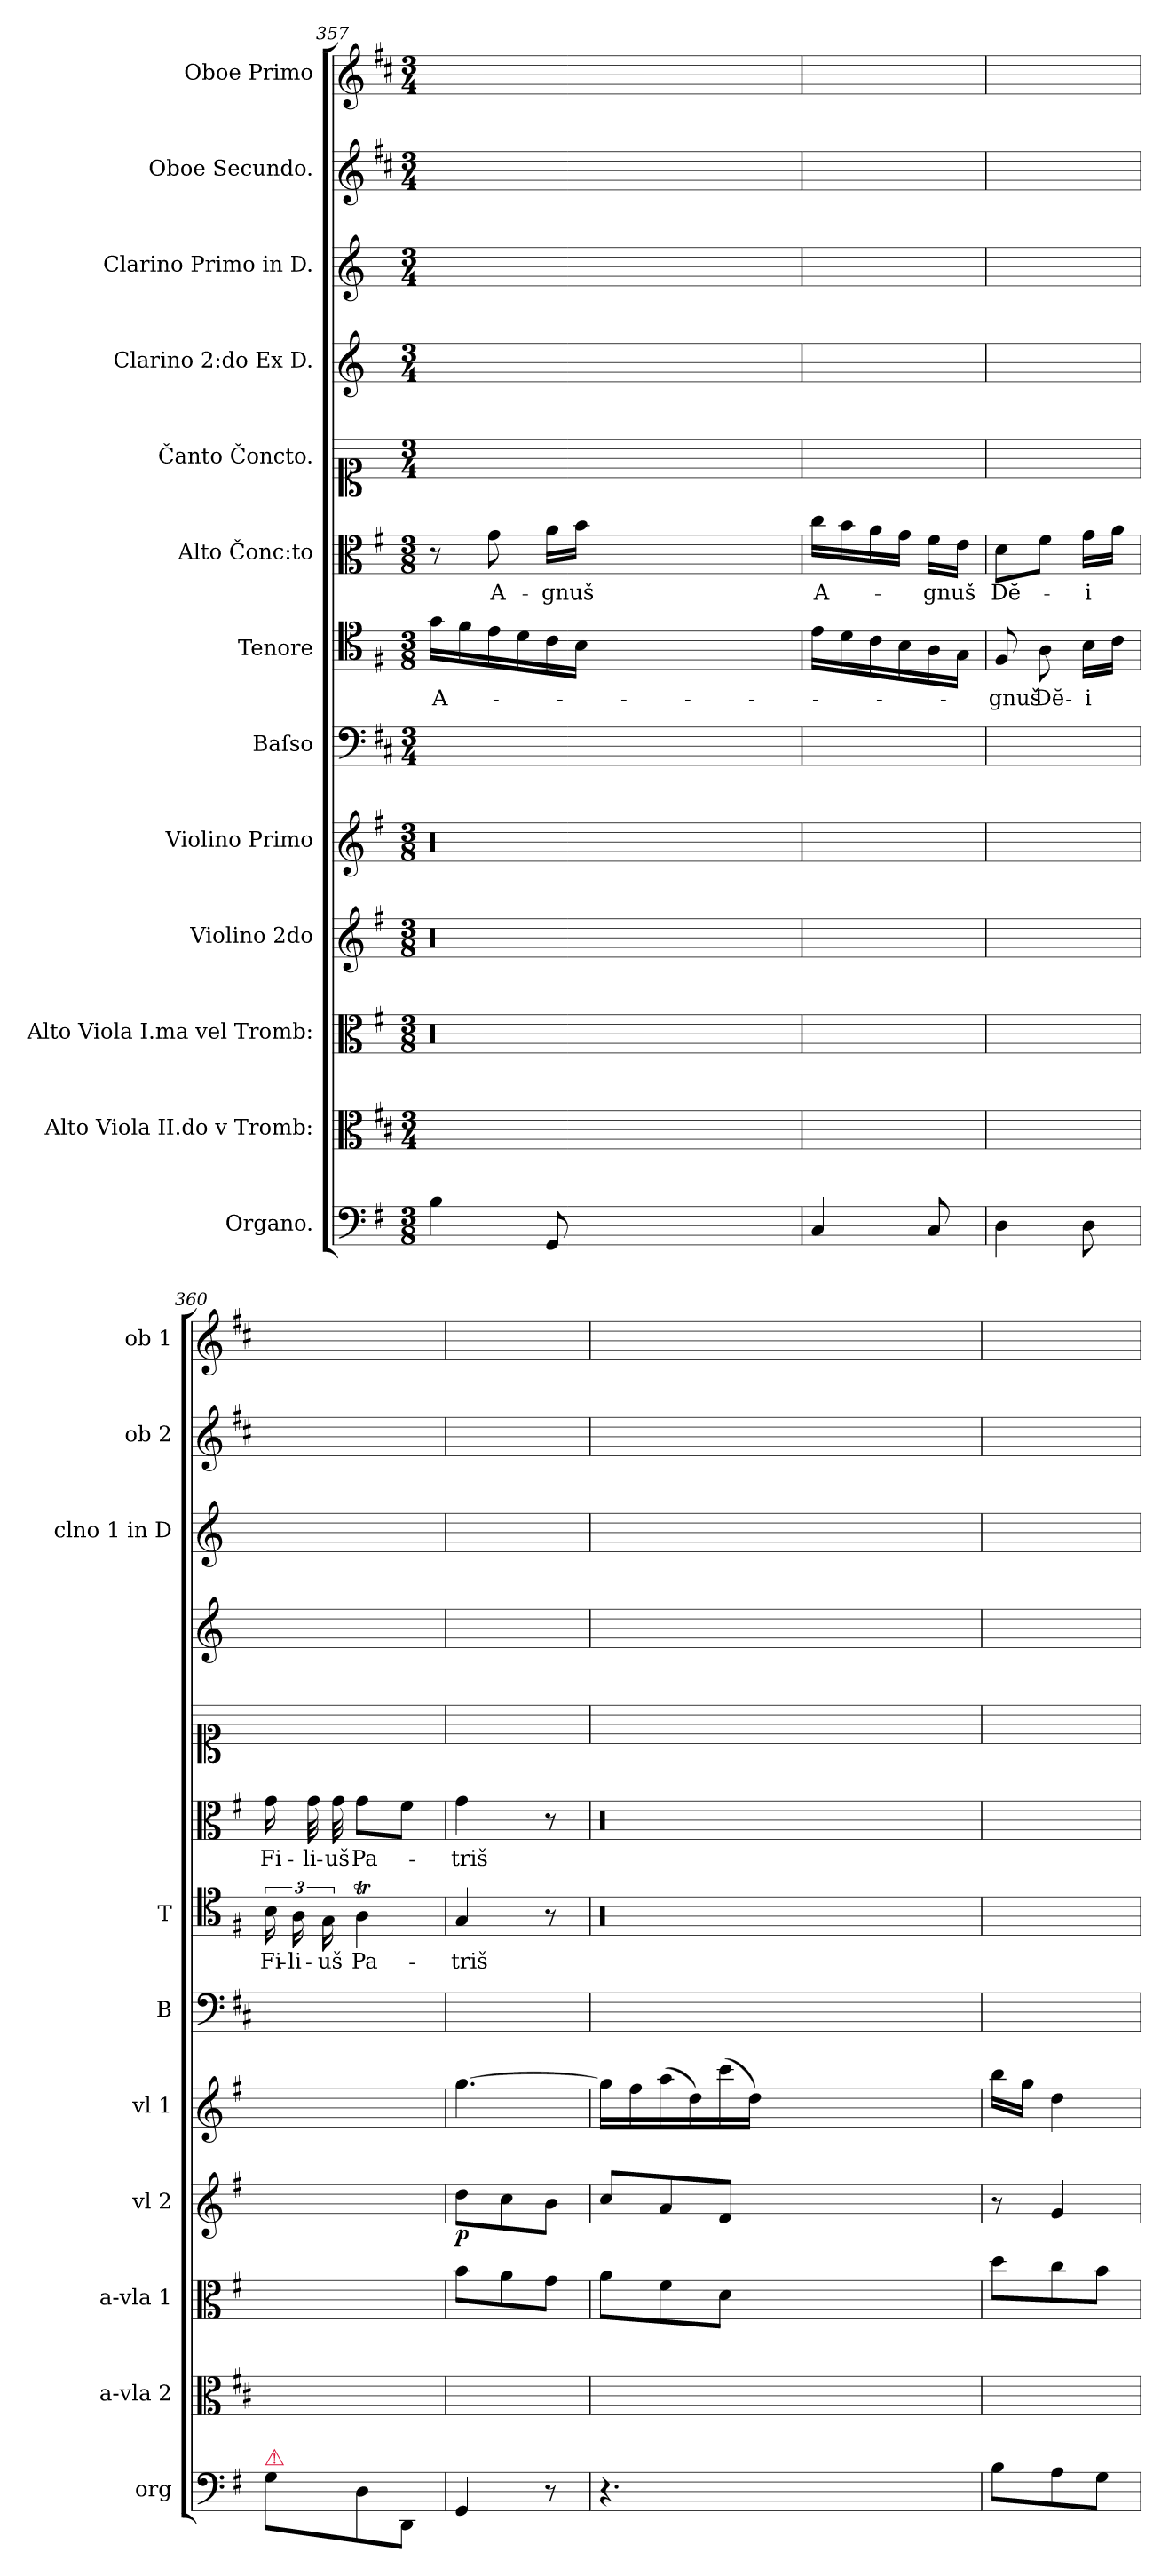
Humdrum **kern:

**kern	**kern	**kern	**kern	**dynam	**kern	**kern	**kern	**text	**kern	**text	**kern	**kern	**kern	**kern	**kern
*part13	*part12	*part11	*part10	*part10	*part9	*part8	*part7	*part7	*part6	*part6	*part5	*part4	*part3	*part2	*part1
*staff13	*staff12	*staff11	*staff10	*staff10	*staff9	*staff8	*staff7	*staff7	*staff6	*staff6	*staff5	*staff4	*staff3	*staff2	*staff1
*I"Organo.	*I"Alto Viola II.do v Tromb:	*I"Alto Viola I.ma vel Tromb:	*I"Violino 2do	*	*I"Violino Primo	*I"Baſso	*I"Tenore	*	*I"Alto Čonc:to	*	*I"Čanto Čoncto.	*I"Clarino 2:do Ex D.	*I"Clarino Primo in D.	*I"Oboe Secundo.	*I"Oboe Primo
*I'org	*I'a-vla 2	*I'a-vla 1	*I'vl 2	*	*I'vl 1	*I'B	*I'T	*	*	*	*	*	*I'clno 1 in D	*I'ob 2	*I'ob 1
*clefF4	*clefC3	*clefC3	*clefG2	*	*clefG2	*clefF4	*clefC4	*	*clefC3	*	*clefC1	*clefG2	*clefG2	*clefG2	*clefG2
*	*	*	*	*	*	*	*	*	*	*	*	*ITrd-1c-2	*ITrd-1c-2	*	*
*k[f#]	*k[f#c#]	*k[f#]	*k[f#]	*	*k[f#]	*k[f#c#]	*k[f#]	*	*k[f#]	*	*k[]	*k[f#c#]	*k[f#c#]	*k[f#c#]	*k[f#c#]
*M3/8	*M3/4	*M3/8	*M3/8	*	*M3/8	*M3/4	*M3/8	*	*M3/8	*	*M3/4	*M3/4	*M3/4	*M3/4	*M3/4
=357	=357	=357	=357	=357	=357	=357	=357	=357	=357	=357	=357	=357	=357	=357	=357
!	!	!LO:N:vis=00	!LO:N:vis=00	!	!LO:N:vis=00	!	!	!	!	!	!	!	!	!	!
4B\	4.ryy	1.r	1.r	.	1.r	4.ryy	16g\LL	A-	8r	.	4.ryy	4.ryy	4.ryy	4.ryy	4.ryy
.	.	.	.	.	.	.	16f#\	.	.	.	.	.	.	.	.
.	.	.	.	.	.	.	16e\	.	8g\	A-	.	.	.	.	.
.	.	.	.	.	.	.	16d\	.	.	.	.	.	.	.	.
8GG/	.	.	.	.	.	.	16c\	.	16a\LL	-gnuš	.	.	.	.	.
.	.	.	.	.	.	.	16B\JJ	.	16b\JJ	.	.	.	.	.	.
1ryy	1ryy	.	.	.	.	1ryy	1ryy	.	1ryy	.	1ryy	1ryy	1ryy	1ryy	1ryy
8ryy	8ryy	.	.	.	.	8ryy	8ryy	.	8ryy	.	8ryy	8ryy	8ryy	8ryy	8ryy
=358	=358	=358	=358	=358	=358	=358	=358	=358	=358	=358	=358	=358	=358	=358	=358
4C/	4.ryy	4.ryy	4.ryy	.	4.ryy	4.ryy	16e\LL	.	16cc\LL	A-	4.ryy	4.ryy	4.ryy	4.ryy	4.ryy
.	.	.	.	.	.	.	16d\	.	16b\	.	.	.	.	.	.
.	.	.	.	.	.	.	16c\	.	16a\	.	.	.	.	.	.
.	.	.	.	.	.	.	16B\	.	16g\JJ	.	.	.	.	.	.
8C/	.	.	.	.	.	.	16A\	.	16f#\LL	gnuš	.	.	.	.	.
.	.	.	.	.	.	.	16G\JJ	.	16e\JJ	.	.	.	.	.	.
=359	=359	=359	=359	=359	=359	=359	=359	=359	=359	=359	=359	=359	=359	=359	=359
4D\	4.ryy	4.ryy	4.ryy	.	4.ryy	4.ryy	8F#/	-gnuš	8d\L	Dĕ-	4.ryy	4.ryy	4.ryy	4.ryy	4.ryy
.	.	.	.	.	.	.	8A\	Dĕ-	8f#\J	.	.	.	.	.	.
8D\	.	.	.	.	.	.	16B\LL	-i	16g\LL	-i	.	.	.	.	.
.	.	.	.	.	.	.	16c\JJ	.	16a\JJ	.	.	.	.	.	.
=360	=360	=360	=360	=360	=360	=360	=360	=360	=360	=360	=360	=360	=360	=360	=360
!LO:TX:a:color=crimson:t=⚠	!	!	!	!	!	!	!	!	!	!	!	!	!	!	!
8G\L	4.ryy	4.ryy	4.ryy	.	4.ryy	4.ryy	24B\	Fi-	16g\	Fi-	4.ryy	4.ryy	4.ryy	4.ryy	4.ryy
.	.	.	.	.	.	.	24A\	-li-	.	.	.	.	.	.	.
.	.	.	.	.	.	.	.	.	32g\	-li-	.	.	.	.	.
.	.	.	.	.	.	.	24G\	-uš	.	.	.	.	.	.	.
.	.	.	.	.	.	.	.	.	32g\	-uš	.	.	.	.	.
8D\	.	.	.	.	.	.	4AT\	Pa-	8g\L	Pa-	.	.	.	.	.
8DD/J	.	.	.	.	.	.	.	.	8f#\J	.	.	.	.	.	.
=361	=361	=361	=361	=361	=361	=361	=361	=361	=361	=361	=361	=361	=361	=361	=361
4GG/	4.ryy	8b\L	8dd\L	p	[4.gg\	4.ryy	4G/	-triš	4g\	-triš	4.ryy	4.ryy	4.ryy	4.ryy	4.ryy
.	.	8a\	8cc\	.	.	.	.	.	.	.	.	.	.	.	.
8r	.	8g\J	8b\J	.	.	.	8r	.	8r	.	.	.	.	.	.
=362	=362	=362	=362	=362	=362	=362	=362	=362	=362	=362	=362	=362	=362	=362	=362
!	!	!	!	!	!	!	!LO:N:vis=00	!	!LO:N:vis=00	!	!	!	!	!	!
4.r	4.ryy	8a\L	8cc/L	.	16gg\LL]	4.ryy	1.r	.	1.r	.	4.ryy	4.ryy	4.ryy	4.ryy	4.ryy
.	.	.	.	.	16ff#\	.	.	.	.	.	.	.	.	.	.
.	.	8f#\	8a/	.	(16aa\	.	.	.	.	.	.	.	.	.	.
.	.	.	.	.	16dd\)	.	.	.	.	.	.	.	.	.	.
.	.	8d\J	8f#/J	.	(16ccc\	.	.	.	.	.	.	.	.	.	.
.	.	.	.	.	16dd\JJ)	.	.	.	.	.	.	.	.	.	.
1ryy	1ryy	1ryy	1ryy	.	1ryy	1ryy	.	.	.	.	1ryy	1ryy	1ryy	1ryy	1ryy
8ryy	8ryy	8ryy	8ryy	.	8ryy	8ryy	.	.	.	.	8ryy	8ryy	8ryy	8ryy	8ryy
=363	=363	=363	=363	=363	=363	=363	=363	=363	=363	=363	=363	=363	=363	=363	=363
8B\L	4.ryy	8dd\L	8r	.	16bb\LL	4.ryy	4.ryy	.	4.ryy	.	4.ryy	4.ryy	4.ryy	4.ryy	4.ryy
.	.	.	.	.	16gg\JJ	.	.	.	.	.	.	.	.	.	.
8A\	.	8cc\	4g/	.	4dd\	.	.	.	.	.	.	.	.	.	.
8G\J	.	8b\J	.	.	.	.	.	.	.	.	.	.	.	.	.
=	=	=	=	=	=	=	=	=	=	=	=	=	=	=	=
*-	*-	*-	*-	*-	*-	*-	*-	*-	*-	*-	*-	*-	*-	*-	*-
